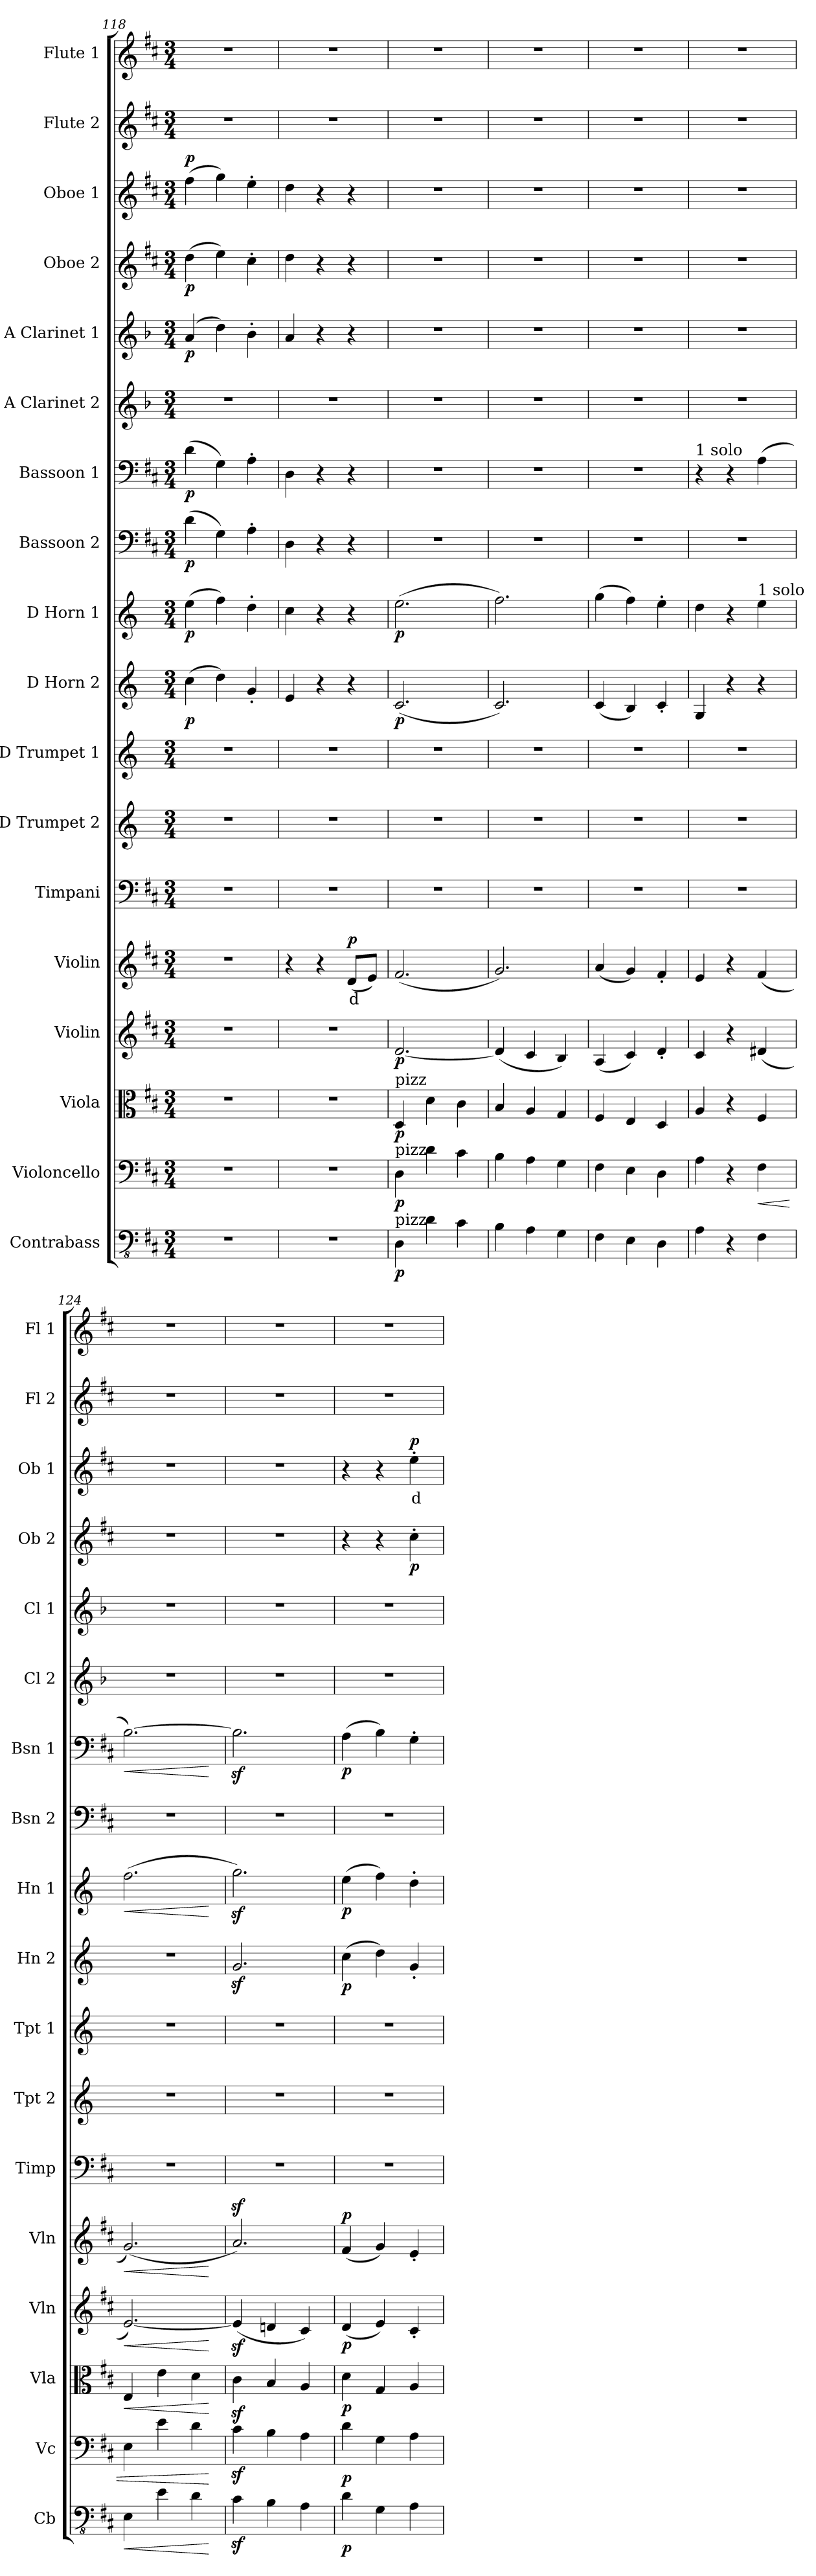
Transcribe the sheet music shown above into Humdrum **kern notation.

**kern	**dynam	**kern	**dynam	**kern	**dynam	**kern	**dynam	**kern	**text	**dynam	**kern	**kern	**kern	**kern	**dynam	**kern	**dynam	**kern	**dynam	**kern	**dynam	**kern	**kern	**dynam	**kern	**dynam	**kern	**text	**dynam	**kern	**kern
*part18	*part18	*part17	*part17	*part16	*part16	*part15	*part15	*part14	*part14	*part14	*part13	*part12	*part11	*part10	*part10	*part9	*part9	*part8	*part8	*part7	*part7	*part6	*part5	*part5	*part4	*part4	*part3	*part3	*part3	*part2	*part1
*staff18	*staff18	*staff17	*staff17	*staff16	*staff16	*staff15	*staff15	*staff14	*staff14	*staff14	*staff13	*staff12	*staff11	*staff10	*staff10	*staff9	*staff9	*staff8	*staff8	*staff7	*staff7	*staff6	*staff5	*staff5	*staff4	*staff4	*staff3	*staff3	*staff3	*staff2	*staff1
*I"Contrabass	*	*I"Violoncello	*	*I"Viola	*	*I"Violin	*	*I"Violin	*	*	*I"Timpani	*I"D Trumpet 2	*I"D Trumpet 1	*I"D Horn 2	*	*I"D Horn 1	*	*I"Bassoon 2	*	*I"Bassoon 1	*	*I"A Clarinet 2	*I"A Clarinet 1	*	*I"Oboe 2	*	*I"Oboe 1	*	*	*I"Flute 2	*I"Flute 1
*I'Cb	*	*I'Vc	*	*I'Vla	*	*I'Vln	*	*I'Vln	*	*	*I'Timp	*I'Tpt 2	*I'Tpt 1	*I'Hn 2	*	*I'Hn 1	*	*I'Bsn 2	*	*I'Bsn 1	*	*I'Cl 2	*I'Cl 1	*	*I'Ob 2	*	*I'Ob 1	*	*	*I'Fl 2	*I'Fl 1
*clefFv4	*	*clefF4	*	*clefC3	*	*clefG2	*	*clefG2	*	*	*clefF4	*clefG2	*clefG2	*clefG2	*	*clefG2	*	*clefF4	*	*clefF4	*	*clefG2	*clefG2	*	*clefG2	*	*clefG2	*	*	*clefG2	*clefG2
*	*	*	*	*	*	*	*	*	*	*	*	*ITrd-1c-2	*ITrd-1c-2	*ITrd6c10	*	*ITrd6c10	*	*	*	*	*	*ITrd2c3	*ITrd2c3	*	*	*	*	*	*	*	*
*k[f#c#]	*	*k[f#c#]	*	*k[f#c#]	*	*k[f#c#]	*	*k[f#c#]	*	*	*k[f#c#]	*k[f#c#]	*k[f#c#]	*k[f#c#]	*	*k[f#c#]	*	*k[f#c#]	*	*k[f#c#]	*	*k[f#c#]	*k[f#c#]	*	*k[f#c#]	*	*k[f#c#]	*	*	*k[f#c#]	*k[f#c#]
*M3/4	*	*M3/4	*	*M3/4	*	*M3/4	*	*M3/4	*	*	*M3/4	*M3/4	*M3/4	*M3/4	*	*M3/4	*	*M3/4	*	*M3/4	*	*M3/4	*M3/4	*	*M3/4	*	*M3/4	*	*	*M3/4	*M3/4
=118	=118	=118	=118	=118	=118	=118	=118	=118	=118	=118	=118	=118	=118	=118	=118	=118	=118	=118	=118	=118	=118	=118	=118	=118	=118	=118	=118	=118	=118	=118	=118
!	!	!	!	!	!	!	!	!	!	!	!	!	!	!	!LO:DY:b	!	!LO:DY:b	!	!LO:DY:b	!	!LO:DY:b	!	!	!LO:DY:b	!	!LO:DY:b	!	!	!LO:DY:b	!	!
2.r	.	2.r	.	2.r	.	2.r	.	2.r	.	.	2.r	2.r	2.r	(>4d\	p	(>4f#\	p	(>4d\	p	(>4d\	p	2.r	(>4f#/	p	(>4dd\	p	(>4ff#\	.	p	2.r	2.r
.	.	.	.	.	.	.	.	.	.	.	.	.	.	4e\)	.	4g\)	.	4G\)	.	4G\)	.	.	4b\)	.	4ee\)	.	4gg\)	.	.	.	.
.	.	.	.	.	.	.	.	.	.	.	.	.	.	4A'/	.	4e'\	.	4A'\	.	4A'\	.	.	4g'\	.	4cc#'\	.	4ee'\	.	.	.	.
=119	=119	=119	=119	=119	=119	=119	=119	=119	=119	=119	=119	=119	=119	=119	=119	=119	=119	=119	=119	=119	=119	=119	=119	=119	=119	=119	=119	=119	=119	=119	=119
2.r	.	2.r	.	2.r	.	2.r	.	4r	.	.	2.r	2.r	2.r	4F#/	.	4d\	.	4D\	.	4D\	.	2.r	4f#/	.	4dd\	.	4dd\	.	.	2.r	2.r
.	.	.	.	.	.	.	.	4r	.	.	.	.	.	4r	.	4r	.	4r	.	4r	.	.	4r	.	4r	.	4r	.	.	.	.
!	!	!	!	!	!	!	!	!	!LO:LY:b:color=#FF0000	!LO:DY:b	!	!	!	!	!	!	!	!	!	!	!	!	!	!	!	!	!	!	!	!	!
.	.	.	.	.	.	.	.	(<8d/L	d	p	.	.	.	4r	.	4r	.	4r	.	4r	.	.	4r	.	4r	.	4r	.	.	.	.
.	.	.	.	.	.	.	.	8e/J)	.	.	.	.	.	.	.	.	.	.	.	.	.	.	.	.	.	.	.	.	.	.	.
=120	=120	=120	=120	=120	=120	=120	=120	=120	=120	=120	=120	=120	=120	=120	=120	=120	=120	=120	=120	=120	=120	=120	=120	=120	=120	=120	=120	=120	=120	=120	=120
!	!	!	!	!LO:TX:a:t=pizz	!	!	!	!	!	!	!	!	!	!	!	!	!	!	!	!	!	!	!	!	!	!	!	!	!	!	!
!	!	!LO:TX:a:t=pizz	!	!	!	!	!	!	!	!	!	!	!	!	!	!	!	!	!	!	!	!	!	!	!	!	!	!	!	!	!
!LO:TX:a:t=pizz	!	!	!	!	!	!	!	!	!	!	!	!	!	!	!	!	!	!	!	!	!	!	!	!	!	!	!	!	!	!	!
!	!LO:DY:b	!	!LO:DY:b	!	!LO:DY:b	!	!LO:DY:b	!	!	!	!	!	!	!	!LO:DY:b	!	!LO:DY:b	!	!	!	!	!	!	!	!	!	!	!	!	!	!
4DD\	p	4D\	p	4D/	p	[2.d/	p	(<2.f#/	.	.	2.r	2.r	2.r	(<2.D/	p	(>2.f#\	p	2.r	.	2.r	.	2.r	2.r	.	2.r	.	2.r	.	.	2.r	2.r
4D\	.	4d\	.	4d\	.	.	.	.	.	.	.	.	.	.	.	.	.	.	.	.	.	.	.	.	.	.	.	.	.	.	.
4C#\	.	4c#\	.	4c#\	.	.	.	.	.	.	.	.	.	.	.	.	.	.	.	.	.	.	.	.	.	.	.	.	.	.	.
=121	=121	=121	=121	=121	=121	=121	=121	=121	=121	=121	=121	=121	=121	=121	=121	=121	=121	=121	=121	=121	=121	=121	=121	=121	=121	=121	=121	=121	=121	=121	=121
4BB\	.	4B\	.	4B/	.	(<4d/]	.	2.g/)	.	.	2.r	2.r	2.r	2.D/)	.	2.g\)	.	2.r	.	2.r	.	2.r	2.r	.	2.r	.	2.r	.	.	2.r	2.r
4AA\	.	4A\	.	4A/	.	4c#/	.	.	.	.	.	.	.	.	.	.	.	.	.	.	.	.	.	.	.	.	.	.	.	.	.
4GG\	.	4G\	.	4G/	.	4B/)	.	.	.	.	.	.	.	.	.	.	.	.	.	.	.	.	.	.	.	.	.	.	.	.	.
!!LO:PB:g=z
=122	=122	=122	=122	=122	=122	=122	=122	=122	=122	=122	=122	=122	=122	=122	=122	=122	=122	=122	=122	=122	=122	=122	=122	=122	=122	=122	=122	=122	=122	=122	=122
4FF#\	.	4F#\	.	4F#/	.	(<4A/	.	(<4a/	.	.	2.r	2.r	2.r	(<4D/	.	(>4a\	.	2.r	.	2.r	.	2.r	2.r	.	2.r	.	2.r	.	.	2.r	2.r
4EE\	.	4E\	.	4E/	.	4c#/)	.	4g/)	.	.	.	.	.	4C#/)	.	4g\)	.	.	.	.	.	.	.	.	.	.	.	.	.	.	.
4DD\	.	4D\	.	4D/	.	4d'/	.	4f#'/	.	.	.	.	.	4D'/	.	4f#'\	.	.	.	.	.	.	.	.	.	.	.	.	.	.	.
=123	=123	=123	=123	=123	=123	=123	=123	=123	=123	=123	=123	=123	=123	=123	=123	=123	=123	=123	=123	=123	=123	=123	=123	=123	=123	=123	=123	=123	=123	=123	=123
!	!	!	!	!	!	!	!	!	!	!	!	!	!	!	!	!	!	!	!	!LO:TX:a:t=1 solo	!	!	!	!	!	!	!	!	!	!	!
4AA\	.	4A\	.	4A/	.	4c#/	.	4e/	.	.	2.r	2.r	2.r	4AA/	.	4e\	.	2.r	.	4r	.	2.r	2.r	.	2.r	.	2.r	.	.	2.r	2.r
4r	.	4r	.	4r	.	4r	.	4r	.	.	.	.	.	4r	.	4r	.	.	.	4r	.	.	.	.	.	.	.	.	.	.	.
!	!	!	!	!	!	!	!	!	!	!	!	!	!	!	!	!LO:TX:a:t=1 solo	!	!	!	!	!	!	!	!	!	!	!	!	!	!	!
!	!	!	!LO:HP:b	!	!	!	!	!	!	!	!	!	!	!	!	!	!	!	!	!	!	!	!	!	!	!	!	!	!	!	!
4FF#\	.	4F#\	<	4F#/	.	(<4d#X/	.	(<4f#/	.	.	.	.	.	4r	.	4f#\	.	.	.	(>4A\	.	.	.	.	.	.	.	.	.	.	.
=124	=124	=124	=124	=124	=124	=124	=124	=124	=124	=124	=124	=124	=124	=124	=124	=124	=124	=124	=124	=124	=124	=124	=124	=124	=124	=124	=124	=124	=124	=124	=124
!	!LO:HP:b	!	!	!	!LO:HP:b	!	!LO:HP:b	!	!	!LO:HP:b	!	!	!	!	!	!	!LO:HP:b	!	!	!	!LO:HP:b	!	!	!	!	!	!	!	!	!	!
4EE\	<	4E\	.	4E/	<	[2.e/)	<	(<2.g/)	.	<	2.r	2.r	2.r	2.r	.	(>2.g\	<	2.r	.	[2.B\)	<	2.r	2.r	.	2.r	.	2.r	.	.	2.r	2.r
4E\	.	4e\	.	4e\	.	.	.	.	.	.	.	.	.	.	.	.	.	.	.	.	.	.	.	.	.	.	.	.	.	.	.
4D\	.	4d\	.	4d\	.	.	.	.	.	.	.	.	.	.	.	.	.	.	.	.	.	.	.	.	.	.	.	.	.	.	.
.	[	.	[	.	[	.	[	.	.	[	.	.	.	.	.	.	[	.	.	.	[	.	.	.	.	.	.	.	.	.	.
=125	=125	=125	=125	=125	=125	=125	=125	=125	=125	=125	=125	=125	=125	=125	=125	=125	=125	=125	=125	=125	=125	=125	=125	=125	=125	=125	=125	=125	=125	=125	=125
4C#z<\	.	4c#z<\	.	4c#z<\	.	(<4ez</]	.	2.az</)	.	.	2.r	2.r	2.r	2.Az</	.	2.az<\)	.	2.r	.	2.Bz<\]	.	2.r	2.r	.	2.r	.	2.r	.	.	2.r	2.r
4BB\	.	4B\	.	4B/	.	4dn/	.	.	.	.	.	.	.	.	.	.	.	.	.	.	.	.	.	.	.	.	.	.	.	.	.
4AA\	.	4A\	.	4A/	.	4c#/)	.	.	.	.	.	.	.	.	.	.	.	.	.	.	.	.	.	.	.	.	.	.	.	.	.
=126	=126	=126	=126	=126	=126	=126	=126	=126	=126	=126	=126	=126	=126	=126	=126	=126	=126	=126	=126	=126	=126	=126	=126	=126	=126	=126	=126	=126	=126	=126	=126
!	!LO:DY:b	!	!LO:DY:b	!	!LO:DY:b	!	!LO:DY:b	!	!	!LO:DY:b	!	!	!	!	!LO:DY:b	!	!LO:DY:b	!	!	!	!LO:DY:b	!	!	!	!	!	!	!	!	!	!
4D\	p	4d\	p	4d\	p	(<4d/	p	(<4f#/	.	p	2.r	2.r	2.r	(>4d\	p	(>4f#\	p	2.r	.	(>4A\	p	2.r	2.r	.	4r	.	4r	.	.	2.r	2.r
4GG\	.	4G\	.	4G/	.	4e/)	.	4g/)	.	.	.	.	.	4e\)	.	4g\)	.	.	.	4B\)	.	.	.	.	4r	.	4r	.	.	.	.
!	!	!	!	!	!	!	!	!	!	!	!	!	!	!	!	!	!	!	!	!	!	!	!	!	!	!LO:DY:b	!	!LO:LY:b:color=#FF0000	!LO:DY:b	!	!
4AA\	.	4A\	.	4A/	.	4c#'/	.	4e'/	.	.	.	.	.	4A'/	.	4e'\	.	.	.	4G'\	.	.	.	.	4cc#'\	p	4ee'\	d	p	.	.
=	=	=	=	=	=	=	=	=	=	=	=	=	=	=	=	=	=	=	=	=	=	=	=	=	=	=	=	=	=	=	=
*-	*-	*-	*-	*-	*-	*-	*-	*-	*-	*-	*-	*-	*-	*-	*-	*-	*-	*-	*-	*-	*-	*-	*-	*-	*-	*-	*-	*-	*-	*-	*-
